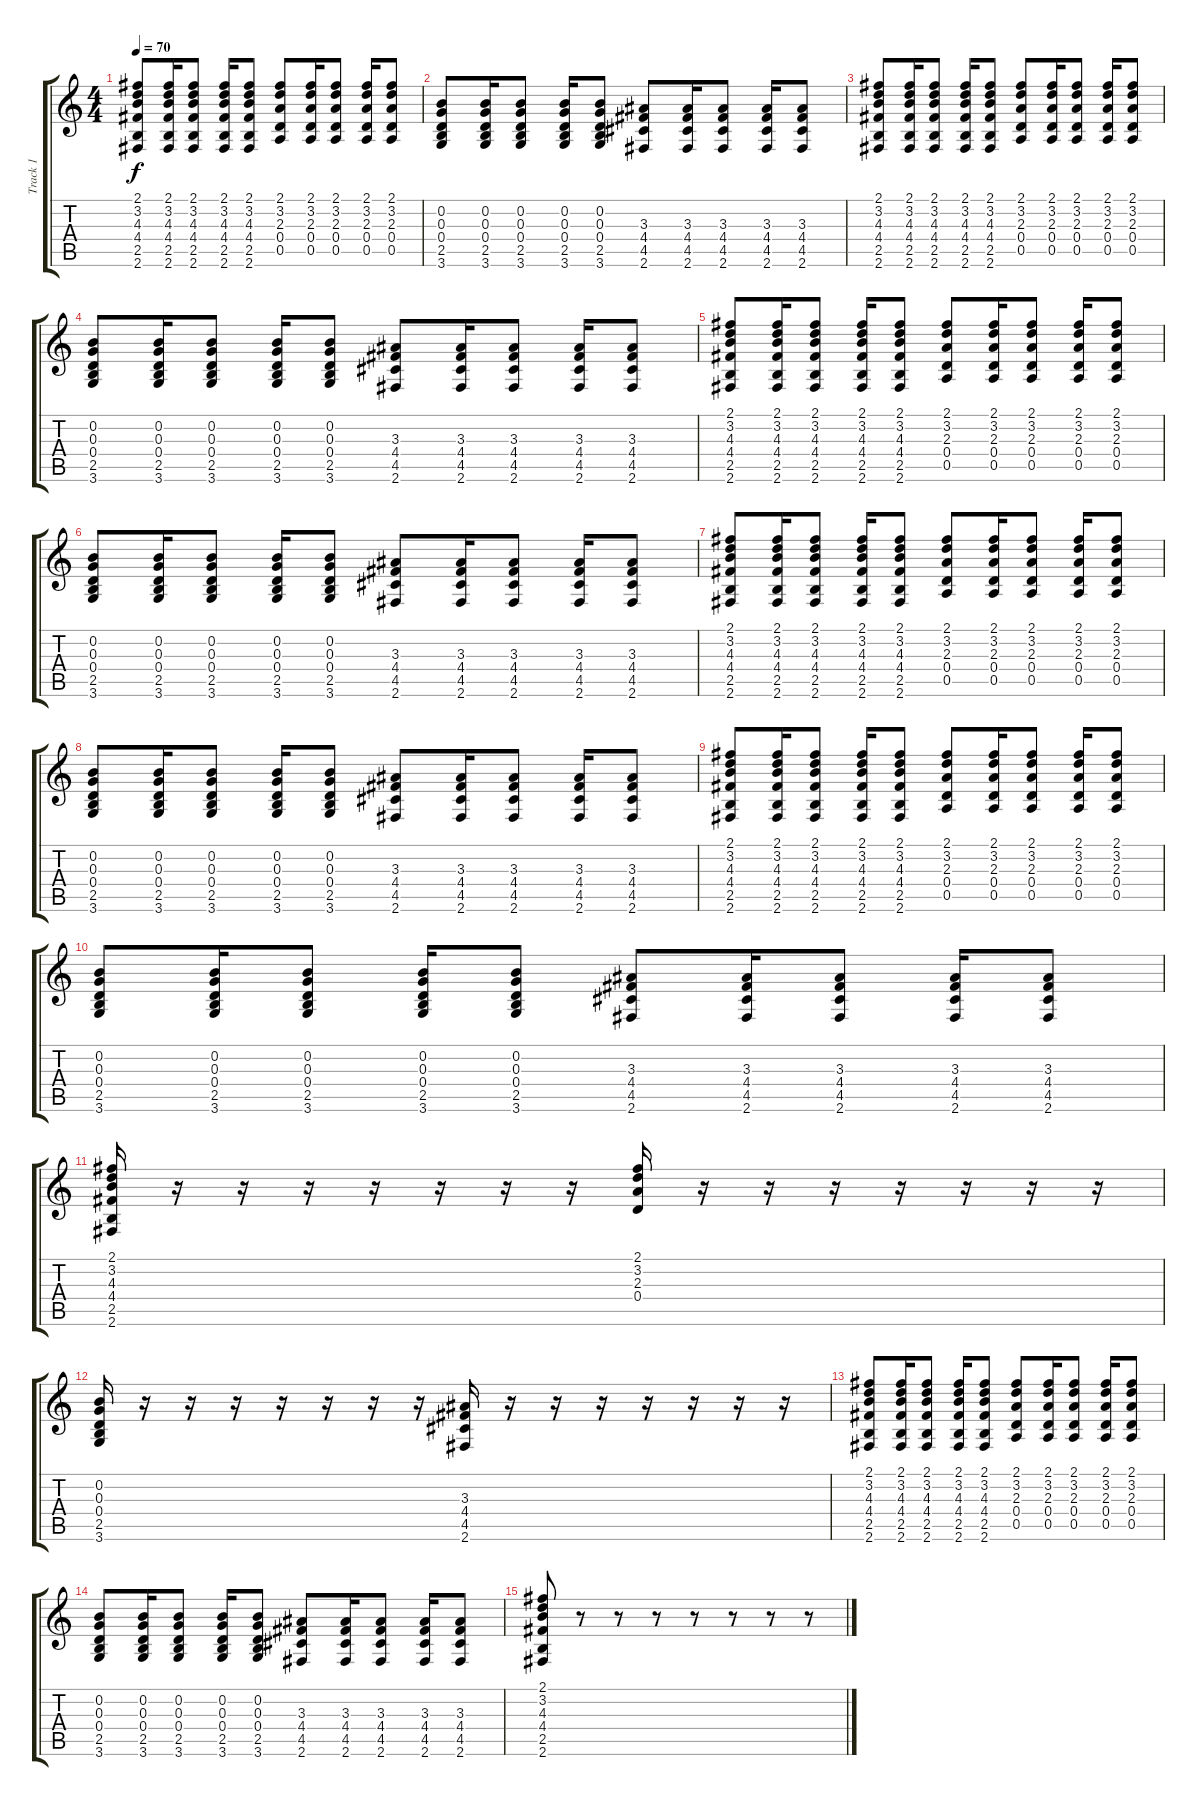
\track ("Track 1" "Track 1") {instrument acousticguitarsteel}
\staff {score tabs}
\tuning (E4 B3 G3 D3 A2 E2) {hide}
\ts (4 4)
\tempo 70
\clef g2
\ks c
(2.1 3.2 4.3 4.4 2.5 2.6).8{dy f} (2.1 3.2 4.3 4.4 2.5 2.6).16 (2.1 3.2 4.3 4.4 2.5 2.6).8 (2.1 3.2 4.3 4.4 2.5 2.6).16 (2.1 3.2 4.3 4.4 2.5 2.6).8 (2.1 3.2 2.3 0.4 0.5).8 (2.1 3.2 2.3 0.4 0.5).16 (2.1 3.2 2.3 0.4 0.5).8 (2.1 3.2 2.3 0.4 0.5).16 (2.1 3.2 2.3 0.4 0.5).8 |
(0.2 0.3 0.4 2.5 3.6).8 (0.2 0.3 0.4 2.5 3.6).16 (0.2 0.3 0.4 2.5 3.6).8 (0.2 0.3 0.4 2.5 3.6).16 (0.2 0.3 0.4 2.5 3.6).8 (3.3 4.4 4.5 2.6).8 (3.3 4.4 4.5 2.6).16 (3.3 4.4 4.5 2.6).8 (3.3 4.4 4.5 2.6).16 (3.3 4.4 4.5 2.6).8 |
(2.1 3.2 4.3 4.4 2.5 2.6).8 (2.1 3.2 4.3 4.4 2.5 2.6).16 (2.1 3.2 4.3 4.4 2.5 2.6).8 (2.1 3.2 4.3 4.4 2.5 2.6).16 (2.1 3.2 4.3 4.4 2.5 2.6).8 (2.1 3.2 2.3 0.4 0.5).8 (2.1 3.2 2.3 0.4 0.5).16 (2.1 3.2 2.3 0.4 0.5).8 (2.1 3.2 2.3 0.4 0.5).16 (2.1 3.2 2.3 0.4 0.5).8 |
(0.2 0.3 0.4 2.5 3.6).8 (0.2 0.3 0.4 2.5 3.6).16 (0.2 0.3 0.4 2.5 3.6).8 (0.2 0.3 0.4 2.5 3.6).16 (0.2 0.3 0.4 2.5 3.6).8 (3.3 4.4 4.5 2.6).8 (3.3 4.4 4.5 2.6).16 (3.3 4.4 4.5 2.6).8 (3.3 4.4 4.5 2.6).16 (3.3 4.4 4.5 2.6).8 |
(2.1 3.2 4.3 4.4 2.5 2.6).8 (2.1 3.2 4.3 4.4 2.5 2.6).16 (2.1 3.2 4.3 4.4 2.5 2.6).8 (2.1 3.2 4.3 4.4 2.5 2.6).16 (2.1 3.2 4.3 4.4 2.5 2.6).8 (2.1 3.2 2.3 0.4 0.5).8 (2.1 3.2 2.3 0.4 0.5).16 (2.1 3.2 2.3 0.4 0.5).8 (2.1 3.2 2.3 0.4 0.5).16 (2.1 3.2 2.3 0.4 0.5).8 |
(0.2 0.3 0.4 2.5 3.6).8 (0.2 0.3 0.4 2.5 3.6).16 (0.2 0.3 0.4 2.5 3.6).8 (0.2 0.3 0.4 2.5 3.6).16 (0.2 0.3 0.4 2.5 3.6).8 (3.3 4.4 4.5 2.6).8 (3.3 4.4 4.5 2.6).16 (3.3 4.4 4.5 2.6).8 (3.3 4.4 4.5 2.6).16 (3.3 4.4 4.5 2.6).8 |
(2.1 3.2 4.3 4.4 2.5 2.6).8 (2.1 3.2 4.3 4.4 2.5 2.6).16 (2.1 3.2 4.3 4.4 2.5 2.6).8 (2.1 3.2 4.3 4.4 2.5 2.6).16 (2.1 3.2 4.3 4.4 2.5 2.6).8 (2.1 3.2 2.3 0.4 0.5).8 (2.1 3.2 2.3 0.4 0.5).16 (2.1 3.2 2.3 0.4 0.5).8 (2.1 3.2 2.3 0.4 0.5).16 (2.1 3.2 2.3 0.4 0.5).8 |
(0.2 0.3 0.4 2.5 3.6).8 (0.2 0.3 0.4 2.5 3.6).16 (0.2 0.3 0.4 2.5 3.6).8 (0.2 0.3 0.4 2.5 3.6).16 (0.2 0.3 0.4 2.5 3.6).8 (3.3 4.4 4.5 2.6).8 (3.3 4.4 4.5 2.6).16 (3.3 4.4 4.5 2.6).8 (3.3 4.4 4.5 2.6).16 (3.3 4.4 4.5 2.6).8 |
(2.1 3.2 4.3 4.4 2.5 2.6).8 (2.1 3.2 4.3 4.4 2.5 2.6).16 (2.1 3.2 4.3 4.4 2.5 2.6).8 (2.1 3.2 4.3 4.4 2.5 2.6).16 (2.1 3.2 4.3 4.4 2.5 2.6).8 (2.1 3.2 2.3 0.4 0.5).8 (2.1 3.2 2.3 0.4 0.5).16 (2.1 3.2 2.3 0.4 0.5).8 (2.1 3.2 2.3 0.4 0.5).16 (2.1 3.2 2.3 0.4 0.5).8 |
(0.2 0.3 0.4 2.5 3.6).8 (0.2 0.3 0.4 2.5 3.6).16 (0.2 0.3 0.4 2.5 3.6).8 (0.2 0.3 0.4 2.5 3.6).16 (0.2 0.3 0.4 2.5 3.6).8 (3.3 4.4 4.5 2.6).8 (3.3 4.4 4.5 2.6).16 (3.3 4.4 4.5 2.6).8 (3.3 4.4 4.5 2.6).16 (3.3 4.4 4.5 2.6).8 |
(2.1 3.2 4.3 4.4 2.5 2.6).16 r.16 r.16 r.16 r.16 r.16 r.16 r.16 (2.1 3.2 2.3 0.4).16 r.16 r.16 r.16 r.16 r.16 r.16 r.16 |
(0.2 0.3 0.4 2.5 3.6).16 r.16 r.16 r.16 r.16 r.16 r.16 r.16 (3.3 4.4 4.5 2.6).16 r.16 r.16 r.16 r.16 r.16 r.16 r.16 |
(2.1 3.2 4.3 4.4 2.5 2.6).8 (2.1 3.2 4.3 4.4 2.5 2.6).16 (2.1 3.2 4.3 4.4 2.5 2.6).8 (2.1 3.2 4.3 4.4 2.5 2.6).16 (2.1 3.2 4.3 4.4 2.5 2.6).8 (2.1 3.2 2.3 0.4 0.5).8 (2.1 3.2 2.3 0.4 0.5).16 (2.1 3.2 2.3 0.4 0.5).8 (2.1 3.2 2.3 0.4 0.5).16 (2.1 3.2 2.3 0.4 0.5).8 |
(0.2 0.3 0.4 2.5 3.6).8 (0.2 0.3 0.4 2.5 3.6).16 (0.2 0.3 0.4 2.5 3.6).8 (0.2 0.3 0.4 2.5 3.6).16 (0.2 0.3 0.4 2.5 3.6).8 (3.3 4.4 4.5 2.6).8 (3.3 4.4 4.5 2.6).16 (3.3 4.4 4.5 2.6).8 (3.3 4.4 4.5 2.6).16 (3.3 4.4 4.5 2.6).8 |
(2.1 3.2 4.3 4.4 2.5 2.6).8 r.8 r.8 r.8 r.8 r.8 r.8 r.8
